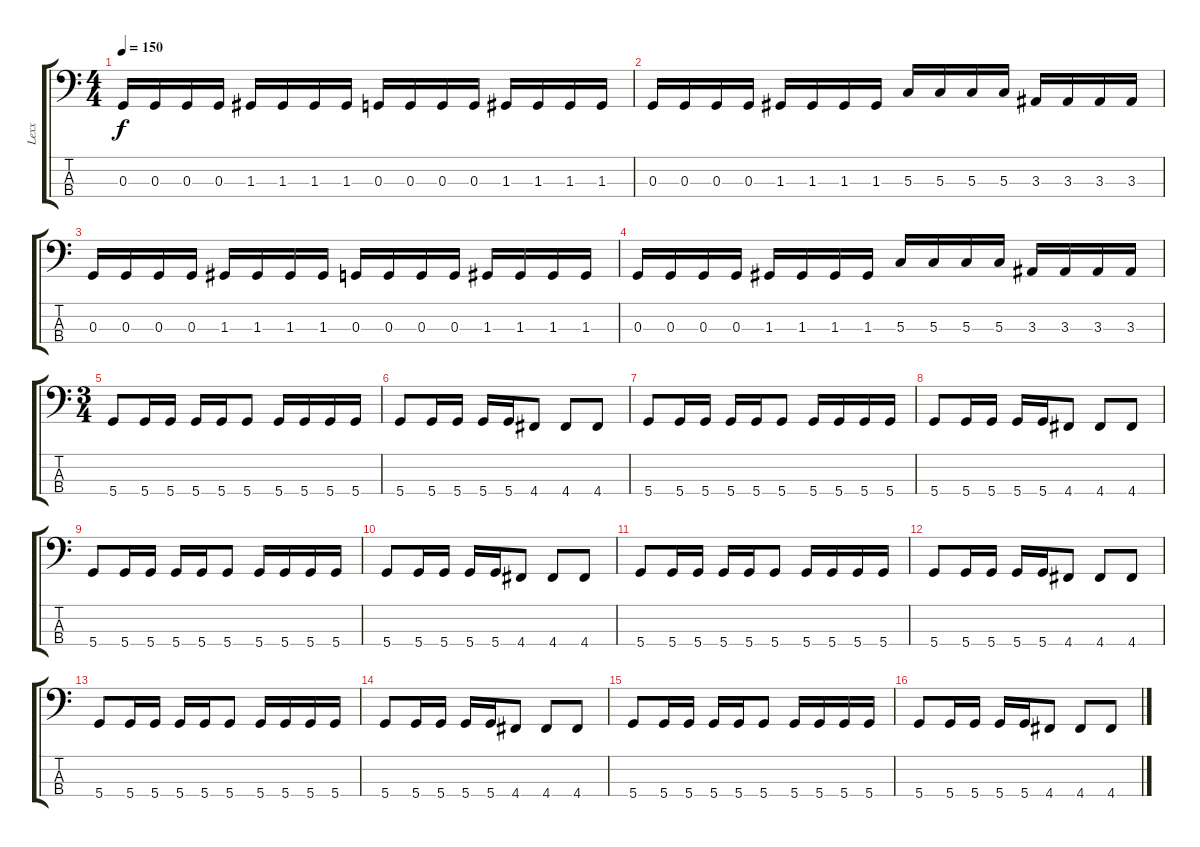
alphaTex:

\track ("Lexx" "Lexx") {instrument electricbasspick}
\staff {score tabs}
\tuning (F2 C2 G1 D1) {hide}
\ts (4 4)
\tempo 150
\clef f4
\ks c
0.3.16{dy f} 0.3.16 0.3.16 0.3.16 1.3.16 1.3.16 1.3.16 1.3.16 0.3.16 0.3.16 0.3.16 0.3.16 1.3.16 1.3.16 1.3.16 1.3.16 |
0.3.16 0.3.16 0.3.16 0.3.16 1.3.16 1.3.16 1.3.16 1.3.16 5.3.16 5.3.16 5.3.16 5.3.16 3.3.16 3.3.16 3.3.16 3.3.16 |
0.3.16 0.3.16 0.3.16 0.3.16 1.3.16 1.3.16 1.3.16 1.3.16 0.3.16 0.3.16 0.3.16 0.3.16 1.3.16 1.3.16 1.3.16 1.3.16 |
0.3.16 0.3.16 0.3.16 0.3.16 1.3.16 1.3.16 1.3.16 1.3.16 5.3.16 5.3.16 5.3.16 5.3.16 3.3.16 3.3.16 3.3.16 3.3.16 |
\ts (3 4)
5.4.8 5.4.16 5.4.16 5.4.16 5.4.16 5.4.8 5.4.16 5.4.16 5.4.16 5.4.16 |
5.4.8 5.4.16 5.4.16 5.4.16 5.4.16 4.4.8 4.4.8 4.4.8 |
5.4.8 5.4.16 5.4.16 5.4.16 5.4.16 5.4.8 5.4.16 5.4.16 5.4.16 5.4.16 |
5.4.8 5.4.16 5.4.16 5.4.16 5.4.16 4.4.8 4.4.8 4.4.8 |
5.4.8 5.4.16 5.4.16 5.4.16 5.4.16 5.4.8 5.4.16 5.4.16 5.4.16 5.4.16 |
5.4.8 5.4.16 5.4.16 5.4.16 5.4.16 4.4.8 4.4.8 4.4.8 |
5.4.8 5.4.16 5.4.16 5.4.16 5.4.16 5.4.8 5.4.16 5.4.16 5.4.16 5.4.16 |
5.4.8 5.4.16 5.4.16 5.4.16 5.4.16 4.4.8 4.4.8 4.4.8 |
5.4.8 5.4.16 5.4.16 5.4.16 5.4.16 5.4.8 5.4.16 5.4.16 5.4.16 5.4.16 |
5.4.8 5.4.16 5.4.16 5.4.16 5.4.16 4.4.8 4.4.8 4.4.8 |
5.4.8 5.4.16 5.4.16 5.4.16 5.4.16 5.4.8 5.4.16 5.4.16 5.4.16 5.4.16 |
5.4.8 5.4.16 5.4.16 5.4.16 5.4.16 4.4.8 4.4.8 4.4.8
